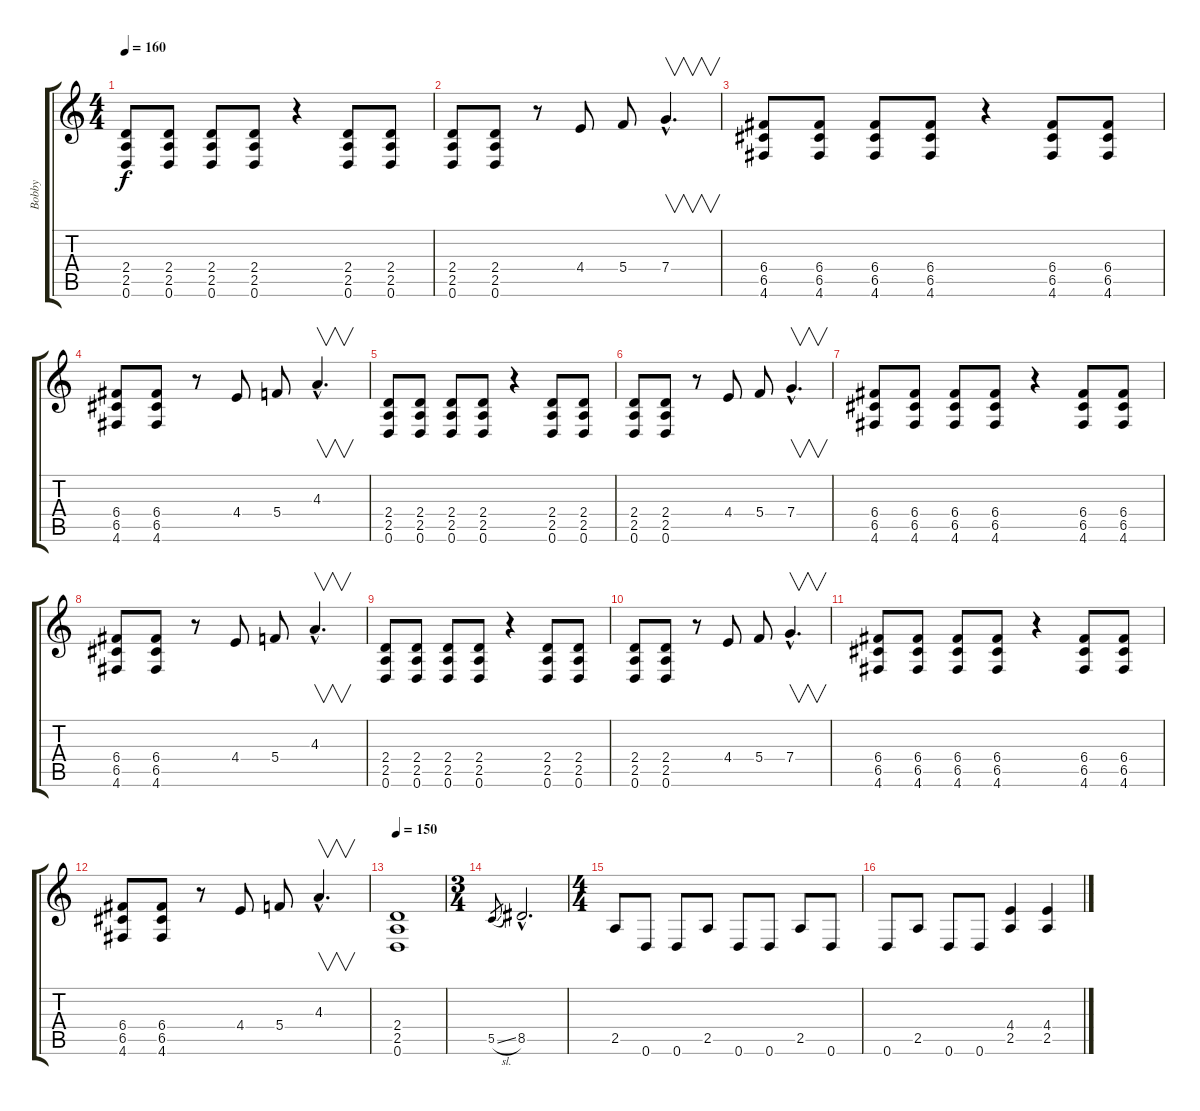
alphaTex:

\track ("Bobby" "Bobby") {instrument distortionguitar}
\staff {score tabs}
\tuning (D4 A3 F3 C3 G2 D2) {hide}
\ts (4 4)
\tempo 160
\clef g2
\ks c
(2.4 2.5 0.6).8{dy f} (2.4 2.5 0.6).8 (2.4 2.5 0.6).8 (2.4 2.5 0.6).8 r.4 (2.4 2.5 0.6).8 (2.4 2.5 0.6).8 |
(2.4 2.5 0.6).8 (2.4 2.5 0.6).8 r.8 4.4.8 5.4.8 7.4{hac}.4{v d} |
(6.4 6.5 4.6).8 (6.4 6.5 4.6).8 (6.4 6.5 4.6).8 (6.4 6.5 4.6).8 r.4 (6.4 6.5 4.6).8 (6.4 6.5 4.6).8 |
(6.4 6.5 4.6).8 (6.4 6.5 4.6).8 r.8 4.4.8 5.4.8 4.3{hac}.4{v d} |
(2.4 2.5 0.6).8 (2.4 2.5 0.6).8 (2.4 2.5 0.6).8 (2.4 2.5 0.6).8 r.4 (2.4 2.5 0.6).8 (2.4 2.5 0.6).8 |
(2.4 2.5 0.6).8 (2.4 2.5 0.6).8 r.8 4.4.8 5.4.8 7.4{hac}.4{v d} |
(6.4 6.5 4.6).8 (6.4 6.5 4.6).8 (6.4 6.5 4.6).8 (6.4 6.5 4.6).8 r.4 (6.4 6.5 4.6).8 (6.4 6.5 4.6).8 |
(6.4 6.5 4.6).8 (6.4 6.5 4.6).8 r.8 4.4.8 5.4.8 4.3{hac}.4{v d} |
(2.4 2.5 0.6).8 (2.4 2.5 0.6).8 (2.4 2.5 0.6).8 (2.4 2.5 0.6).8 r.4 (2.4 2.5 0.6).8 (2.4 2.5 0.6).8 |
(2.4 2.5 0.6).8 (2.4 2.5 0.6).8 r.8 4.4.8 5.4.8 7.4{hac}.4{v d} |
(6.4 6.5 4.6).8 (6.4 6.5 4.6).8 (6.4 6.5 4.6).8 (6.4 6.5 4.6).8 r.4 (6.4 6.5 4.6).8 (6.4 6.5 4.6).8 |
(6.4 6.5 4.6).8 (6.4 6.5 4.6).8 r.8 4.4.8 5.4.8 4.3{hac}.4{v d} |
\tempo 150
(2.4 2.5 0.6).1 |
\ts (3 4)
5.5{sl}.8{gr} 8.5{hac}.2{d} |
\ts (4 4)
2.5.8 0.6.8 0.6.8 2.5.8 0.6.8 0.6.8 2.5.8 0.6.8 |
0.6.8 2.5.8 0.6.8 0.6.8 (4.4 2.5).4 (4.4 2.5).4
